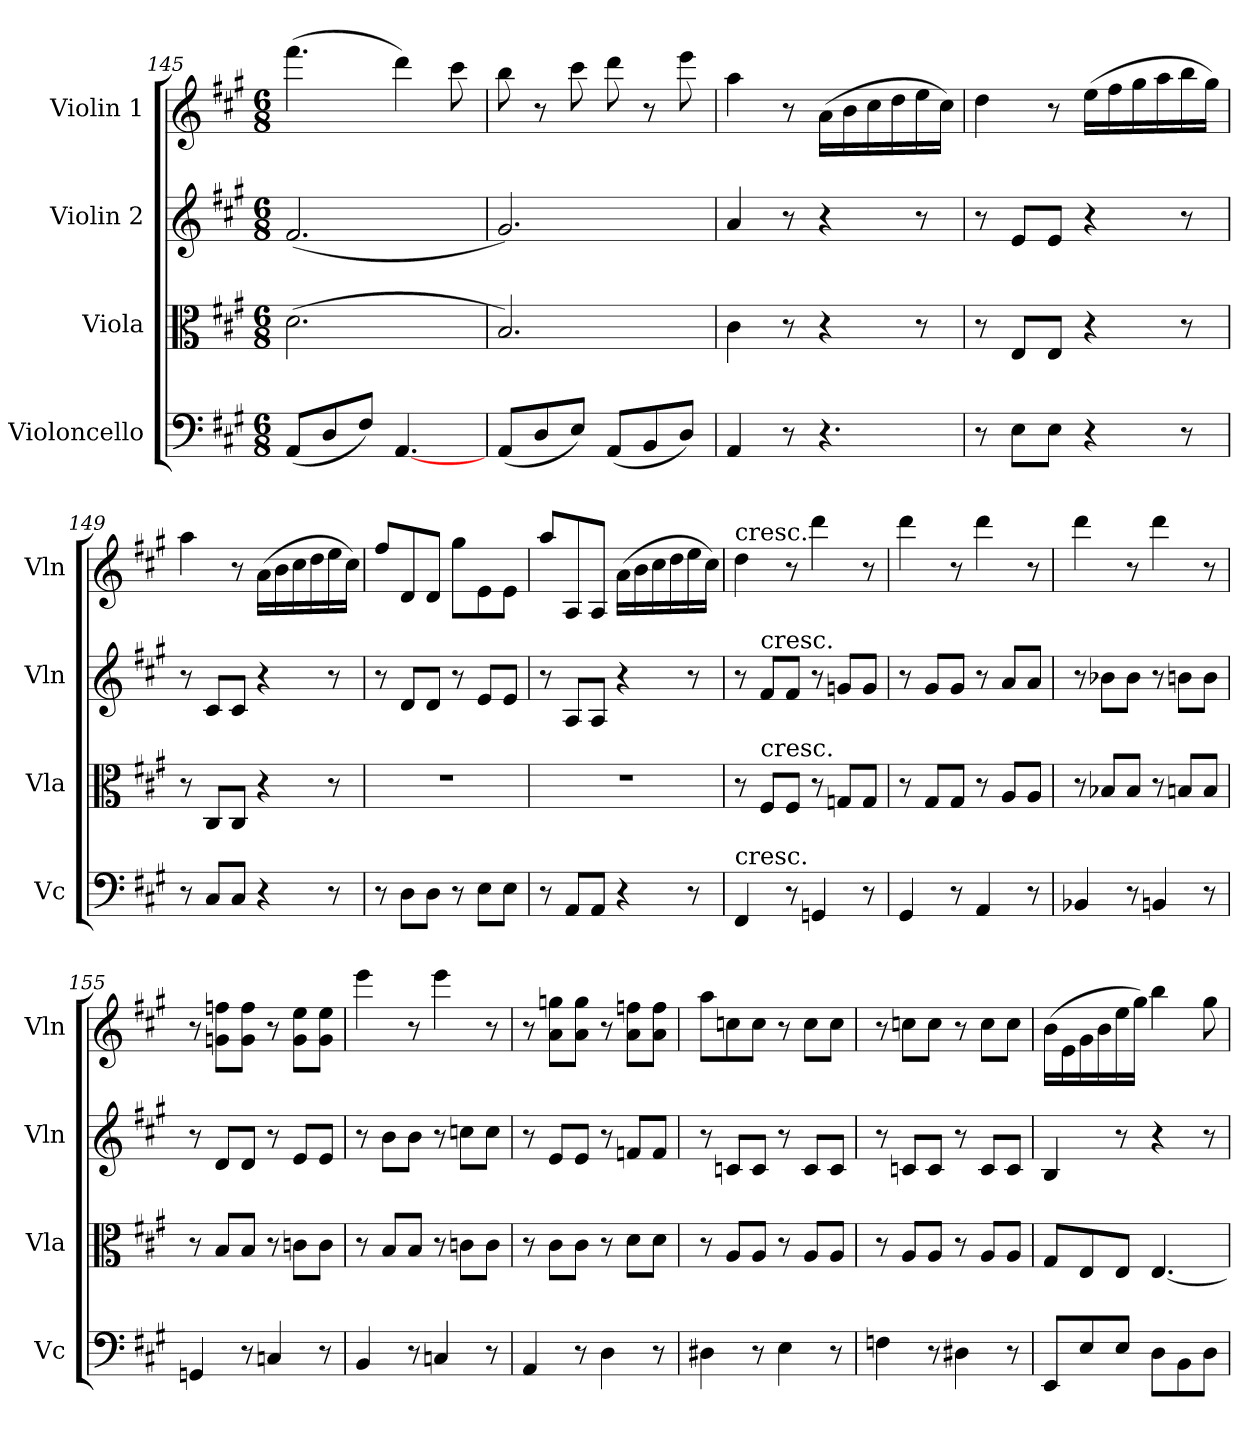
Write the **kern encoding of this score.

**kern	**kern	**kern	**kern
*part4	*part3	*part2	*part1
*staff4	*staff3	*staff2	*staff1
*I"Violoncello	*I"Viola	*I"Violin 2	*I"Violin 1
*I'Vc	*I'Vla	*I'Vln	*I'Vln
*clefF4	*clefC3	*clefG2	*clefG2
*k[f#c#g#]	*k[f#c#g#]	*k[f#c#g#]	*k[f#c#g#]
*A:	*A:	*A:	*A:
*M6/8	*M6/8	*M6/8	*M6/8
=145	=145	=145	=145
(8AA/L	(2.d	(2.f#	(4.fff#
8D/	.	.	.
8F#/J)	.	.	.
[4.AA	.	.	4ddd)
.	.	.	8ccc#
=146	=146	=146	=146
(8AA/L	2.B)	2.g#)	8bb
8D/	.	.	8r
8E/J)	.	.	8ccc#
(8AA/L	.	.	8ddd
8BB/	.	.	8r
8D/J)	.	.	8eee
=147	=147	=147	=147
4AA	4c#	4a	4aa
8r	8r	8r	8r
4.r	4r	4r	(16a\LL
.	.	.	16b\
.	.	.	16cc#\
.	.	.	16dd\
.	8r	8r	16ee\
.	.	.	16cc#\JJ)
=148	=148	=148	=148
8r	8r	8r	4dd
8E\L	8E/L	8e/L	.
8E\J	8E/J	8e/J	8r
4r	4r	4r	(16ee\LL
.	.	.	16ff#\
.	.	.	16gg#\
.	.	.	16aa\
8r	8r	8r	16bb\
.	.	.	16gg#\JJ)
=149	=149	=149	=149
8r	8r	8r	4aa
8C#/L	8C#/L	8c#/L	.
8C#/J	8C#/J	8c#/J	8r
4r	4r	4r	(16a\LL
.	.	.	16b\
.	.	.	16cc#\
.	.	.	16dd\
8r	8r	8r	16ee\
.	.	.	16cc#\JJ)
=150	=150	=150	=150
8r	2.r	8r	8ff#/L
8D\L	.	8d/L	8d/
8D\J	.	8d/J	8d/J
8r	.	8r	8gg#\L
8E\L	.	8e/L	8e\
8E\J	.	8e/J	8e\J
=151	=151	=151	=151
8r	2.r	8r	8aa/L
8AA/L	.	8A/L	8A/
8AA/J	.	8A/J	8A/J
4r	.	4r	(16a\LL
.	.	.	16b\
.	.	.	16cc#\
.	.	.	16dd\
8r	.	8r	16ee\
.	.	.	16cc#\JJ)
=152	=152	=152	=152
!	!	!	!LO:TX:a:t=cresc.
!LO:TX:a:t=cresc.	!	!	!
4FF#	8r	8r	4dd
!	!	!LO:TX:a:t=cresc.	!
!	!LO:TX:a:t=cresc.	!	!
.	8F#/L	8f#/L	.
8r	8F#/J	8f#/J	8r
4GGn	8r	8r	4ddd
.	8Gn/L	8gn/L	.
8r	8G/J	8g/J	8r
=153	=153	=153	=153
4GG#	8r	8r	4ddd
.	8G#/L	8g#/L	.
8r	8G#/J	8g#/J	8r
4AA	8r	8r	4ddd
.	8A/L	8a/L	.
8r	8A/J	8a/J	8r
=154	=154	=154	=154
4BB-X	8r	8r	4ddd
.	8B-X/L	8b-X\L	.
8r	8B-/J	8b-\J	8r
4BBn	8r	8r	4ddd
.	8Bn/L	8bn\L	.
8r	8B/J	8b\J	8r
=155	=155	=155	=155
4GGn	8r	8r	8r
.	8B/L	8d/L	8gn\ 8ffn\L
8r	8B/J	8d/J	8g\ 8ff\J
4Cn	8r	8r	8r
.	8cn\L	8e/L	8g\ 8ee\L
8r	8c\J	8e/J	8g\ 8ee\J
=156	=156	=156	=156
4BB	8r	8r	4eee
.	8B/L	8b\L	.
8r	8B/J	8b\J	8r
4Cn	8r	8r	4eee
.	8cn\L	8ccn\L	.
8r	8c\J	8cc\J	8r
=157	=157	=157	=157
4AA	8r	8r	8r
.	8c#\L	8e/L	8a\ 8ggn\L
8r	8c#\J	8e/J	8a\ 8gg\J
4D	8r	8r	8r
.	8d\L	8fn/L	8a\ 8ffn\L
8r	8d\J	8f/J	8a\ 8ff\J
=158	=158	=158	=158
4D#X	8r	8r	8aa\L
.	8A/L	8cn/L	8ccn\
8r	8A/J	8c/J	8cc\J
4E	8r	8r	8r
.	8A/L	8c/L	8cc\L
8r	8A/J	8c/J	8cc\J
=159	=159	=159	=159
4Fn	8r	8r	8r
.	8A/L	8cn/L	8ccn\L
8r	8A/J	8c/J	8cc\J
4D#X	8r	8r	8r
.	8A/L	8c/L	8cc\L
8r	8A/J	8c/J	8cc\J
=160	=160	=160	=160
8EE/L	8G#/L	4B	(16b\LL
.	.	.	16e\
8E/	8E/	.	16g#\
.	.	.	16b\
8E/J	8E/J	8r	16ee\
.	.	.	16gg#\JJ)
8D\L	[4.E	4r	4bb
8BB\	.	.	.
8D\J	.	8r	8gg#
=	=	=	=
*-	*-	*-	*-
